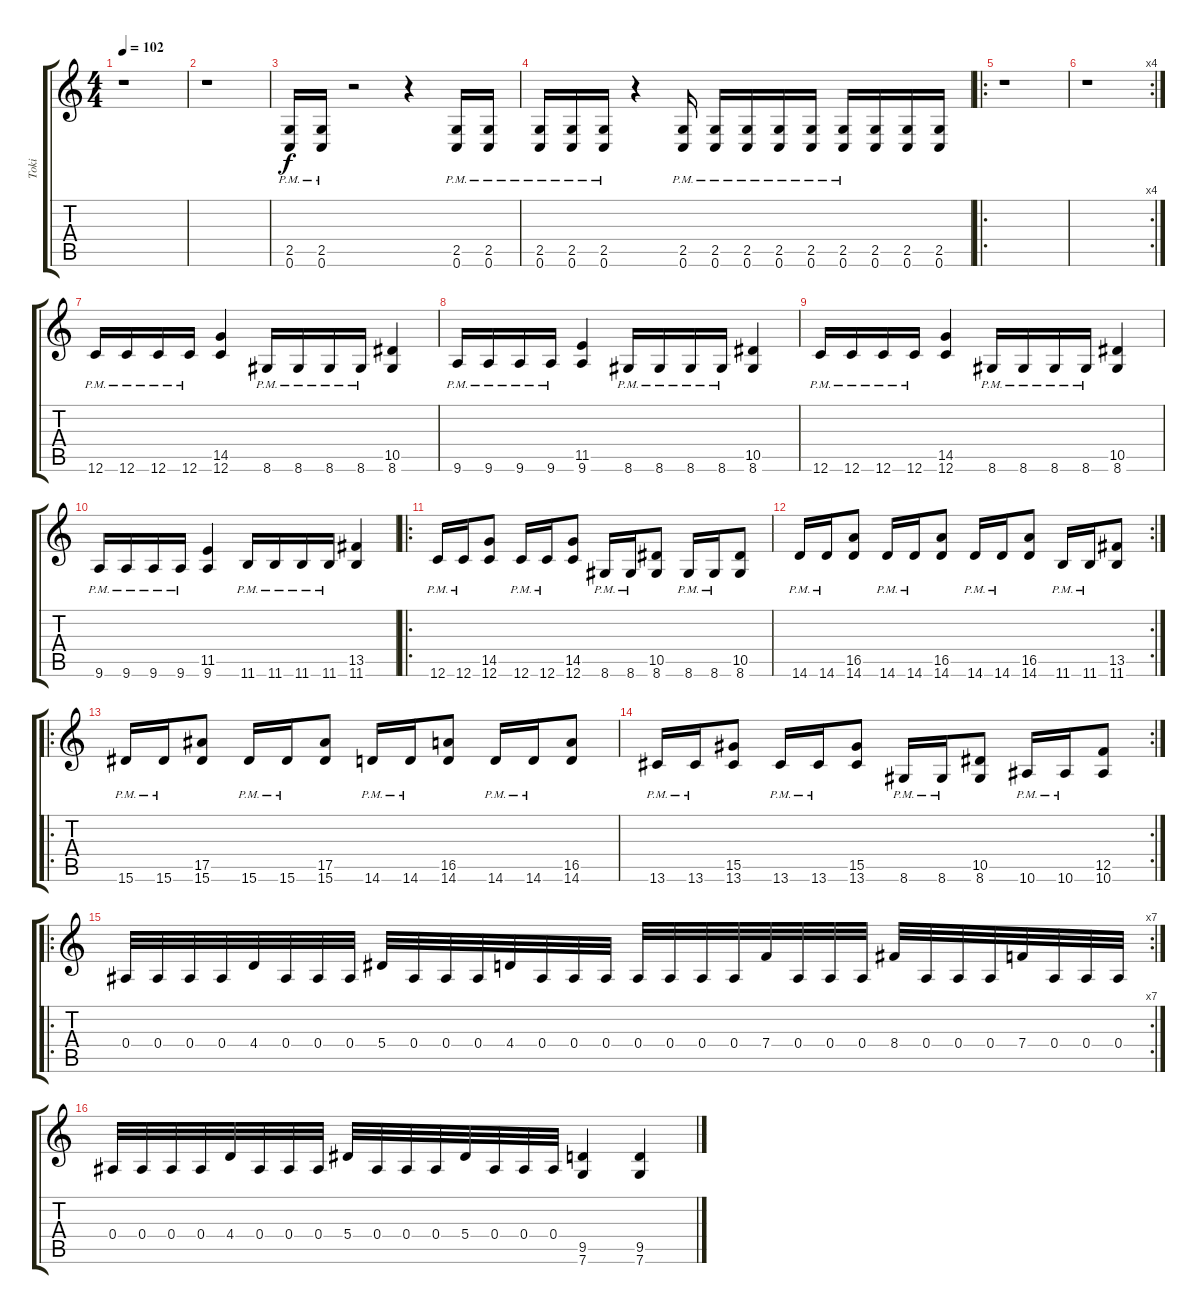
\track ("Toki" "Toki") {instrument distortionguitar}
\staff {score tabs}
\tuning (C4 G3 Eb3 Bb2 F2 C2) {hide}
\ts (4 4)
\tempo 102
\clef g2
\ks c
r.1{dy f instrument distortionguitar} |
r.1 |
(2.5{pm} 0.6{pm}).16 (2.5{pm} 0.6{pm}).16 r.2 r.4 (2.5{pm} 0.6{pm}).16 (2.5{pm} 0.6{pm}).16 |
(2.5{pm} 0.6{pm}).16 (2.5{pm} 0.6{pm}).16 (2.5{pm} 0.6{pm}).16 r.4 (2.5{pm} 0.6{pm}).16 (2.5{pm} 0.6{pm}).16 (2.5{pm} 0.6{pm}).16 (2.5{pm} 0.6{pm}).16 (2.5{pm} 0.6{pm}).16 (2.5{pm} 0.6{pm}).16 (2.5 0.6).16 (2.5 0.6).16 (2.5 0.6).16 |
\ro
r.1 |
\rc 4
r.1 |
12.6{pm}.16 12.6{pm}.16 12.6{pm}.16 12.6{pm}.16 (14.5 12.6).4 8.6{pm}.16 8.6{pm}.16 8.6{pm}.16 8.6{pm}.16 (10.5 8.6).4 |
9.6{pm}.16 9.6{pm}.16 9.6{pm}.16 9.6{pm}.16 (11.5 9.6).4 8.6{pm}.16 8.6{pm}.16 8.6{pm}.16 8.6{pm}.16 (10.5 8.6).4 |
12.6{pm}.16 12.6{pm}.16 12.6{pm}.16 12.6{pm}.16 (14.5 12.6).4 8.6{pm}.16 8.6{pm}.16 8.6{pm}.16 8.6{pm}.16 (10.5 8.6).4 |
9.6{pm}.16 9.6{pm}.16 9.6{pm}.16 9.6{pm}.16 (11.5 9.6).4 11.6{pm}.16 11.6{pm}.16 11.6{pm}.16 11.6{pm}.16 (13.5 11.6).4 |
\ro
12.6{pm}.16 12.6{pm}.16 (14.5 12.6).8 12.6{pm}.16 12.6{pm}.16 (14.5 12.6).8 8.6{pm}.16 8.6{pm}.16 (10.5 8.6).8 8.6{pm}.16 8.6{pm}.16 (10.5 8.6).8 |
\rc 2
14.6{pm}.16 14.6{pm}.16 (16.5 14.6).8 14.6{pm}.16 14.6{pm}.16 (16.5 14.6).8 14.6{pm}.16 14.6{pm}.16 (16.5 14.6).8 11.6{pm}.16 11.6{pm}.16 (13.5 11.6).8 |
\ro
15.6{pm}.16 15.6{pm}.16 (17.5 15.6).8 15.6{pm}.16 15.6{pm}.16 (17.5 15.6).8 14.6{pm}.16 14.6{pm}.16 (16.5 14.6).8 14.6{pm}.16 14.6{pm}.16 (16.5 14.6).8 |
\rc 2
13.6{pm}.16 13.6{pm}.16 (15.5 13.6).8 13.6{pm}.16 13.6{pm}.16 (15.5 13.6).8 8.6{pm}.16 8.6{pm}.16 (10.5 8.6).8 10.6{pm}.16 10.6{pm}.16 (12.5 10.6).8 |
\ro
\rc 7
0.4.32 0.4.32 0.4.32 0.4.32 4.4.32 0.4.32 0.4.32 0.4.32 5.4.32 0.4.32 0.4.32 0.4.32 4.4.32 0.4.32 0.4.32 0.4.32 0.4.32 0.4.32 0.4.32 0.4.32 7.4.32 0.4.32 0.4.32 0.4.32 8.4.32 0.4.32 0.4.32 0.4.32 7.4.32 0.4.32 0.4.32 0.4.32 |
0.4.32 0.4.32 0.4.32 0.4.32 4.4.32 0.4.32 0.4.32 0.4.32 5.4.32 0.4.32 0.4.32 0.4.32 5.4.32 0.4.32 0.4.32 0.4.32 (9.5 7.6).4 (9.5 7.6).4
